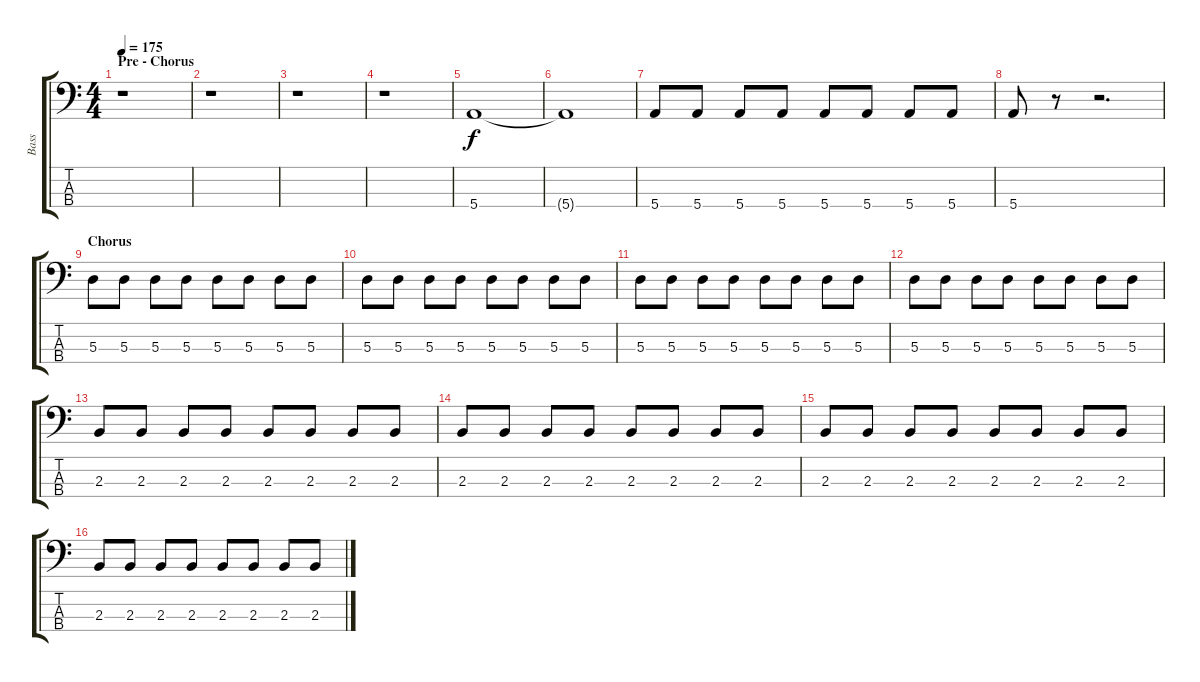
\track ("Bass" "Bass") {instrument electricbassfinger}
\staff {score tabs}
\tuning (G2 D2 A1 E1) {hide}
\ts (4 4)
\section ("" "Pre - Chorus")
\tempo 175
\clef f4
\ks c
r.1{dy f} |
r.1 |
r.1 |
r.1 |
5.4.1 |
5.4{t}.1 |
5.4.8 5.4.8 5.4.8 5.4.8 5.4.8 5.4.8 5.4.8 5.4.8 |
5.4.8 r.8 r.2{d} |
\section ("" "Chorus")
5.3.8 5.3.8 5.3.8 5.3.8 5.3.8 5.3.8 5.3.8 5.3.8 |
5.3.8 5.3.8 5.3.8 5.3.8 5.3.8 5.3.8 5.3.8 5.3.8 |
5.3.8 5.3.8 5.3.8 5.3.8 5.3.8 5.3.8 5.3.8 5.3.8 |
5.3.8 5.3.8 5.3.8 5.3.8 5.3.8 5.3.8 5.3.8 5.3.8 |
2.3.8 2.3.8 2.3.8 2.3.8 2.3.8 2.3.8 2.3.8 2.3.8 |
2.3.8 2.3.8 2.3.8 2.3.8 2.3.8 2.3.8 2.3.8 2.3.8 |
2.3.8 2.3.8 2.3.8 2.3.8 2.3.8 2.3.8 2.3.8 2.3.8 |
2.3.8 2.3.8 2.3.8 2.3.8 2.3.8 2.3.8 2.3.8 2.3.8
